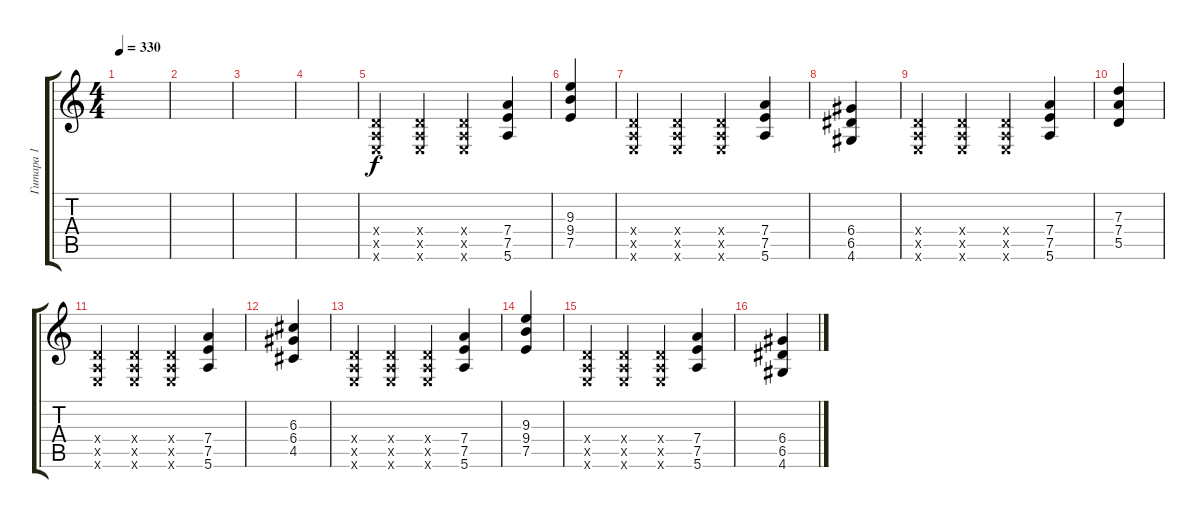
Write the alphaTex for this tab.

\track ("Гитара 1" "Гитара 1") {instrument overdrivenguitar}
\staff {score tabs}
\tuning (E4 B3 G3 D3 A2 E2) {hide}
\ts (4 4)
\tempo 330
\clef g2
\ks c
|
|
|
|
(0.4{x} 0.5{x} 0.6{x}).4 (0.4{x} 0.5{x} 0.6{x}).4 (0.4{x} 0.5{x} 0.6{x}).4 (7.4 7.5 5.6).4 |
(9.3 9.4 7.5).4 |
(0.4{x} 0.5{x} 0.6{x}).4 (0.4{x} 0.5{x} 0.6{x}).4 (0.4{x} 0.5{x} 0.6{x}).4 (7.4 7.5 5.6).4 |
(6.4 6.5 4.6).4 |
(0.4{x} 0.5{x} 0.6{x}).4 (0.4{x} 0.5{x} 0.6{x}).4 (0.4{x} 0.5{x} 0.6{x}).4 (7.4 7.5 5.6).4 |
(7.3 7.4 5.5).4 |
(0.4{x} 0.5{x} 0.6{x}).4 (0.4{x} 0.5{x} 0.6{x}).4 (0.4{x} 0.5{x} 0.6{x}).4 (7.4 7.5 5.6).4 |
(6.3 6.4 4.5).4 |
(0.4{x} 0.5{x} 0.6{x}).4 (0.4{x} 0.5{x} 0.6{x}).4 (0.4{x} 0.5{x} 0.6{x}).4 (7.4 7.5 5.6).4 |
(9.3 9.4 7.5).4 |
(0.4{x} 0.5{x} 0.6{x}).4 (0.4{x} 0.5{x} 0.6{x}).4 (0.4{x} 0.5{x} 0.6{x}).4 (7.4 7.5 5.6).4 |
(6.4 6.5 4.6).4
